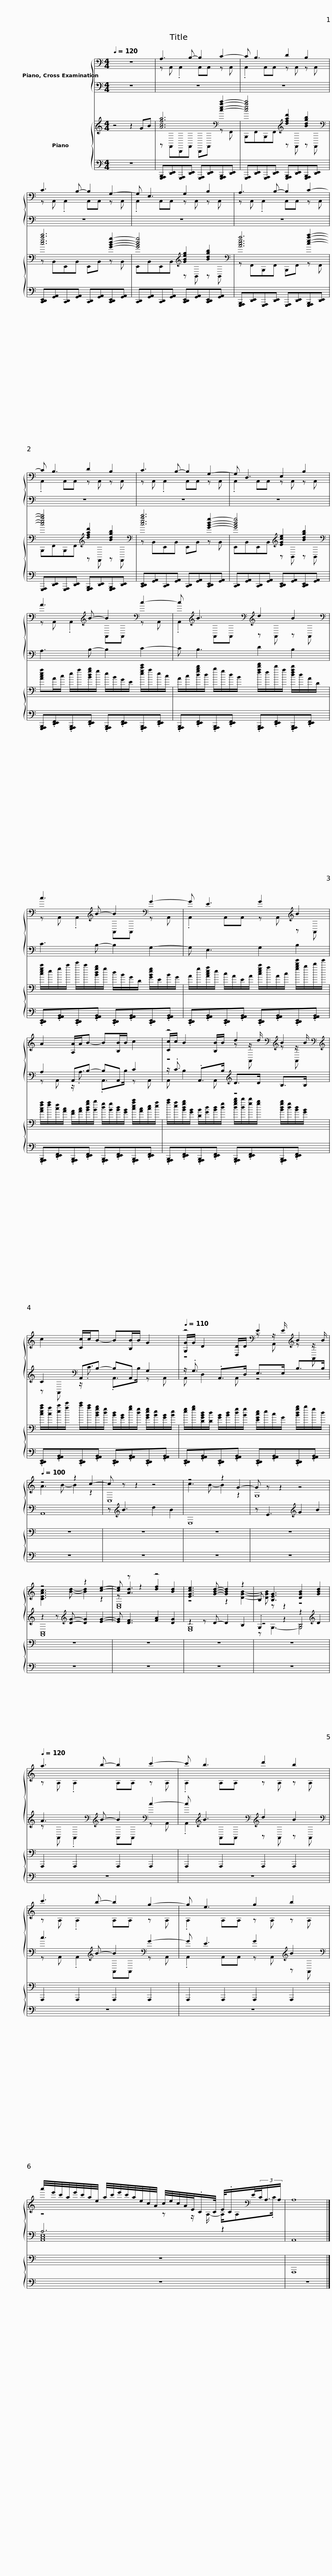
X:1
%%score { ( 1 3 5 ) | ( 2 4 6 ) } { ( 7 9 ) | 8 }
L:1/8
Q:1/4=120
M:4/4
I:linebreak $
K:C
V:1 bass
V:3 bass
V:5 bass
V:2 bass
V:4 bass
V:6 bass
V:7 treble
V:9 treble
V:8 bass
V:1
 z8 | A,3 B,- B,2 C2- |$ C B,3 D2 B,2 | C3 B,- B,2 G,2- |$ G, E,3 G,2 B,2 | %5
 A,3 B,- B,2 C2- |$ C B,3 D2 B,2 | C3 B,- B,2 G,2- |$ G, D,3 E,2 B,2 | A3[K:treble] B- B2[K:bass] c2- |$ %10
 c[K:treble] B3[K:bass][K:treble] d2 B2[K:bass] | c3[K:treble] B- B2[K:bass] G2- |$ G E3 G2[K:treble] B2 | A2 [A,A]/A/B- B[B,B]/B/ c2 |$ z4 d2[K:bass][K:treble] B2[K:bass][K:treble] | %15
 c2 [Cc]/c/B- B[B,B]/B/ G2 |$[Q:1/4=110] z4[K:bass] E2[K:treble] B2 |[Q:1/4=100] z4 z2 c2- | c z z2 z4 | z4 z2 G2- |$ %20
 G z z2 z4 | z4 z2 [ce]2- | [ce] z z2 z4 | [EGce]3 [GBd]- [GBd]2 z2 | B, [B,EG]3 [DGB]2 [GBd]2 |$ %25
[Q:1/4=120] a3 b- b2 c'2- | c' b3 d'2 b2 |$ c'3 b- b2 g2- | g e3 g2 b2 |$ a'/4e'/4c'/4a/4e'/4c'/4a/4e/4 a/4c'/4e'/4c'/4a/4e/4c/4A/4 c/4e/4c/4A/4E/4.C/C/4 E/4.C/[K:bass]E/4(3C/4A,3/4A,/ | %30
 A,8 |] %31
V:2
 z8 | z8 |$ z8 | z8 |$ z8 | %5
 z8 |$ z8 | z8 |$ z8 | A,3 B,- B,2 C2- |$ %10
 C B,3 D2 B,2 | C3 B,- B,2 G,2- |$ G, E,3 G,2 B,2 | A,2 A,,B,- B,A,, C2 |$ z/ .C3/2 .A,,>B,[K:treble] D>D B,>B, | %15
 C2[K:bass] A,,B,- B,A,, G,2 |$ z/ .G,3/2 .A,,>D, E,>E, B,>B, | A,,8 | z[K:treble] B3 d2 B2 | E,8 |$ %20
 z E3[K:treble] G2 B2 | z2 z[K:treble] [DG]- [DG]2 [EG]2- | [EG] [DF]3 [FA]2 [DG]2 | z2 z D- D2 B,2 | .G,2 z2 z2[K:treble] D2 |$ %25
 A3[K:bass][K:treble] B- B2[K:bass] c2- | c[K:treble] B3[K:bass][K:treble] d2 B2[K:bass] |$ c3[K:treble] B- B2[K:bass] G2- | G E3 G2[K:treble] B2[K:bass] |$ A,6 z2 | %30
 A,,8 |] %31
V:3
 x8 | z A,, .A,,2 A,,A,, z A,, |$ .A,,2 A,,A,, z A,, z A,, | z A,, .A,,2 A,,A,, z A,, |$ .A,,2 A,,A,, z A,, z A,, | %5
 z A,, .A,,2 A,,A,, z A,, |$ .A,,2 A,,A,, z A,, z A,, | z A,, .A,,2 A,,A,, z A,, |$ .A,,2 A,,A,, z A,, z A,, | z A,, .A,,2[K:treble] A,,[K:bass]A,, z A,, |$ %10
 .A,,2[K:treble][K:bass] A,,A,,[K:treble] z A,, z[K:bass] A,, | z A,, .A,,2[K:treble] A,,[K:bass]A,, z A,, |$ .A,,2 A,,A,, z A,,[K:treble] z A,, | x8 |$ [Cc]/c/ B2 [B,B]/B/ z[K:bass] z/[K:treble] d/ z[K:bass] z/[K:treble] B/ | %15
 x8 |$ [G,G]/G/ D2[K:bass] [D,D]/D/ z z/ E/[K:treble] z z/ B/ | A3 B- B2 z2 | C,8 | c3 B- B2 z2 |$ %20
 G,8 | [CEAc]3 [Bd]- [Bd]2 z2 | z [Ad]3 [df]2 [Bd]2 | z4 z2 [DGB]2- | [DGB] z z2 z4 |$ %25
 z A, .A,2 A,A, z A, | .A,2 A,A, z A, z A, |$ z A, .A,2 A,A, z A, | .A,2 A,A, z A, z A, |$ z4 z z/ A,/- A,/[K:bass]A,.C/ | %30
 x8 |] %31
V:4
 x8 | x8 |$ x8 | x8 |$ x8 | %5
 x8 |$ x8 | x8 |$ x8 | x8 |$ %10
 x8 | x8 |$ x8 | z A,, z/ .A,3/2 .A,,>B, z A,, |$ A,, B,2 A,,[K:treble] z4 | %15
 z[K:bass] A,, z/ .C3/2 .A,,>B, z A,, |$ A,, D,2 A,, z4 | x8 | x[K:treble] x7 | x8 |$ %20
 x4[K:treble] x4 | [A,,C,]8[K:treble] | x8 | [E,G,]8 | z4 B,4[K:treble] |$ %25
 z[K:bass] A,, .A,,2[K:treble] A,,[K:bass]A,, z A,, | .A,,2[K:treble][K:bass] A,,A,,[K:treble] z A,, z[K:bass] A,, |$ z A,, .A,,2[K:treble] A,,[K:bass]A,, z A,, | .A,,2 A,,A,, z A,,[K:treble] z[K:bass] A,, |$ [A,,C,E,]8 | %30
 x8 |] %31
V:5
 x8 | x8 |$ x8 | x8 |$ x8 | %5
 x8 |$ x8 | x8 |$ x8 | x3[K:treble] x2[K:bass] x3 |$ %10
 x[K:treble] x[K:bass] x2[K:treble] x3[K:bass] x | x3[K:treble] x2[K:bass] x3 |$ x6[K:treble] x2 | x8 |$ z4 z[K:bass] A,,[K:treble] z[K:bass] A,,[K:treble] | %15
 x8 |$ z4[K:bass] z A,,[K:treble] z A,, | x8 | x8 | x8 |$ %20
 x8 | x8 | [C,E,]8 | x8 | x8 |$ %25
 x8 | x8 |$ x8 | x8 |$ x13/2[K:bass] x3/2 | %30
 x8 |] %31
V:6
 x8 | x8 |$ x8 | x8 |$ x8 | %5
 x8 |$ x8 | x8 |$ x8 | x8 |$ %10
 x8 | x8 |$ x8 | x8 |$ x4[K:treble] x4 | %15
 x[K:bass] x7 |$ x8 | x8 | x[K:treble] x7 | x8 |$ %20
 x4[K:treble] x4 | x3[K:treble] x5 | x8 | x8 | z G,3- G,4[K:treble] |$ %25
 x[K:bass] x2[K:treble] x2[K:bass] x3 | x[K:treble] x[K:bass] x2[K:treble] x3[K:bass] x |$ x3[K:treble] x2[K:bass] x3 | x6[K:treble] x[K:bass] x |$ x8 | %30
 x8 |] %31
V:7
 z4 z2 GB | [Acfa]6[K:bass] [ceac']2- |$ [ceac']4[K:treble] [dfad']2 [Bdgb]2[K:bass] | [ceac']6 [GBdg]2- |$ [GBdg]4[K:treble] [GBeg]2 [Bdgb]2[K:bass] | %5
 [Acea]6 [ceac']2- |$ [ceac']4[K:treble] [dfad']2 [Bdgb]2[K:bass] | [ceac']6 [GBdg]2- |$ [GBdg]4[K:treble] [EGce]2 [Bdgb]2[K:bass] | [Acea]A/c/ e/a/[Bdgb]/g/ e/B/G/E/ [egc'e']/a/e/c/ |$ %10
 A/c/[dgbd']/d/ b/g/d/B/ [fad'f']/f/d'/a/ [dfad']/d/A/D/ | [cegc']/e/g/c'/ e'/c'/[Bdgb]/g/ d/B/G/D/ [GBeg]/E/B/G/ |$ A/g/[Acea]/e/ c/A/E/A/ [cegc']/a/A/c/ [gbd'g']/b/d'/g'/ | [Acfa]/[fa]/[cf]/[Ac]/ [FA]/[Ac]/[Bdgb]/[Bb]/ [dg]/[Bg]/[Bd]/[GB]/ [ceac']/[Ac]/[ce]/[ea]/ |$ [ac']/[ea]/[Bdgb]/[GB]/ [DB]/[Gd]/[Bd]/[dg]/ [dgbd']/[dd']/[gd']/[gb]/ [Bdgb]/[dg]/[Bd]/[GB]/ | %15
 [ceac']/[ca]/[ec']/[ae']/ [c'e']/[ac']/[Bdgb]/[dg]/ [Bd]/[GB]/[gb]/[dg]/ [GBeg]/[Be]/[GB]/[Be]/ |$ [eg]/[gb]/[DGBd]/[Dd]/ [GB]/[Bd]/[dg]/[Bg]/ [EGce]/e/c/G/ [Bdgb]/b/g/d/ | z8 | z8 | z8 |$ %20
 z8 | z8 | z8 | z8 | z8 |$ %25
 A,,,2 A,,,2 A,,,2 A,,,2 | A,,,2 A,,,2 A,,,2 A,,,2 |$ A,,,2 A,,,2 A,,,2 A,,,2 | A,,,2 A,,,2 A,,,2 A,,,2 |$ z8 | %30
 A,,,8 |] %31
V:8
 z8 | [G,,,A,,,B,,,][D,,E,,][G,,,A,,,][D,,E,,] [G,,,A,,,][D,,E,,][G,,,A,,,B,,,][D,,E,,] |$ [G,,,A,,,][D,,E,,][G,,,A,,,][D,,E,,] [G,,,A,,,B,,,][D,,E,,][G,,,A,,,B,,,][D,,E,,] | [C,,D,,E,,][G,,A,,][C,,D,,][G,,A,,] [C,,D,,][G,,A,,][C,,D,,E,,][G,,A,,] |$ [C,,D,,][G,,A,,][C,,D,,][G,,A,,] [C,,D,,E,,][G,,A,,][C,,D,,E,,][G,,A,,] | %5
 [G,,,A,,,B,,,][D,,E,,][G,,,A,,,][D,,E,,] [G,,,A,,,][D,,E,,][G,,,A,,,B,,,][D,,E,,] |$ [G,,,A,,,][D,,E,,][G,,,A,,,][D,,E,,] [G,,,A,,,B,,,][D,,E,,][G,,,A,,,B,,,][D,,E,,] | [C,,D,,E,,][G,,A,,][C,,D,,][G,,A,,] [C,,D,,][G,,A,,][C,,D,,E,,][G,,A,,] |$ [C,,D,,][G,,A,,][C,,D,,][G,,A,,] [C,,D,,E,,][G,,A,,][C,,D,,E,,][G,,A,,] | [G,,,A,,,B,,,].[D,,E,,F,,].[G,,,A,,,B,,,].[D,,E,,F,,] .[G,,,A,,,B,,,].[D,,E,,F,,].[G,,,A,,,B,,,].[D,,E,,F,,] |$ %10
 .[G,,,A,,,B,,,].[D,,E,,F,,].[G,,,A,,,B,,,].[D,,E,,F,,] .[G,,,A,,,B,,,].[D,,E,,F,,].[G,,,A,,,B,,,].[D,,E,,F,,] | .[C,,D,,E,,].[G,,A,,B,,].[C,,D,,E,,].[G,,A,,B,,] .[C,,D,,E,,].[G,,A,,B,,].[C,,D,,E,,].[G,,A,,B,,] |$ .[C,,D,,E,,].[G,,A,,B,,].[C,,D,,E,,].[G,,A,,B,,] .[C,,D,,E,,].[G,,A,,B,,].[C,,D,,E,,].[G,,A,,B,,] | .[G,,,A,,,B,,,].[D,,E,,F,,].[G,,,A,,,B,,,].[D,,E,,F,,] .[G,,,A,,,B,,,].[D,,E,,F,,].[G,,,A,,,B,,,].[D,,E,,F,,] |$ .[G,,,A,,,B,,,].[D,,E,,F,,].[G,,,A,,,B,,,].[D,,E,,F,,] .[G,,,A,,,B,,,].[D,,E,,F,,].[G,,,A,,,B,,,].[D,,E,,F,,] | %15
 .[C,,D,,E,,].[G,,A,,B,,].[C,,D,,E,,].[G,,A,,B,,] .[C,,D,,E,,].[G,,A,,B,,].[C,,D,,E,,].[G,,A,,B,,] |$ .[C,,D,,E,,].[G,,A,,B,,].[C,,D,,E,,].[G,,A,,B,,] .[C,,D,,E,,].[G,,A,,B,,].[C,,D,,E,,].[G,,A,,B,,] | z8 | z8 | z8 |$ %20
 z8 | z8 | z8 | z8 | z8 |$ %25
 z8 | z8 |$ z8 | z8 |$ z8 | %30
 z8 |] %31
V:9
 x8 | z[K:bass] F,,B,,,F,, B,,,F,, z F,, |$ B,,,F,,B,,,F,,[K:treble] z F,, z[K:bass] F,, | z B,,E,,B,, E,,B,, z B,, |$ E,,B,,E,,B,,[K:treble] z B,, z[K:bass] B,, | %5
 z F,,B,,,F,, B,,,F,, z F,, |$ B,,,F,,B,,,F,,[K:treble] z F,, z[K:bass] F,, | z B,,E,,B,, E,,B,, z B,, |$ E,,B,,E,,B,,[K:treble] z B,, z[K:bass] B,, | x8 |$ %10
 x8 | x8 |$ x8 | x8 |$ x8 | %15
 x8 |$ x8 | x8 | x8 | x8 |$ %20
 x8 | x8 | x8 | x8 | x8 |$ %25
 x8 | x8 |$ x8 | x8 |$ x8 | %30
 x8 |] %31
